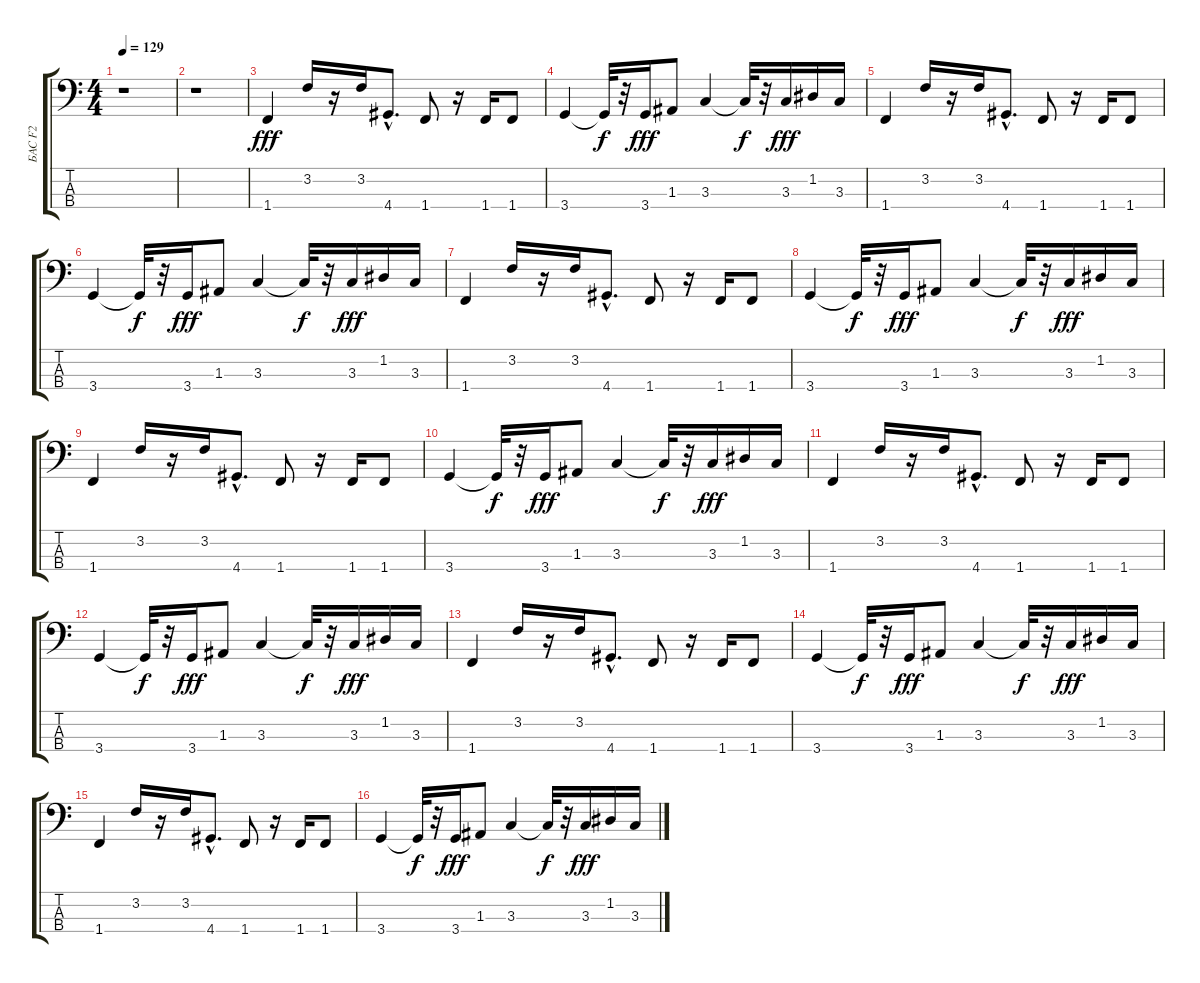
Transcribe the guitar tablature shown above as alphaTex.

\track ("БАС F2" "БАС F2") {instrument synthbass2}
\staff {score tabs}
\tuning (G2 D2 A1 E1) {hide}
\ts (4 4)
\tempo 129
\clef f4
\ks c
r.1{dy fff instrument synthbass2} |
r.1 |
1.4.4 3.2.16 r.16 3.2.16 4.4{hac}.8{d} 1.4.8 r.16 1.4.16 1.4.8 |
3.4.4 3.4{t}.32{dy f} r.32 3.4.16{dy fff} 1.3.8 3.3.4 3.3{t}.32{dy f} r.32 3.3.16{dy fff} 1.2.16 3.3.16 |
1.4.4 3.2.16 r.16 3.2.16 4.4{hac}.8{d} 1.4.8 r.16 1.4.16 1.4.8 |
3.4.4 3.4{t}.32{dy f} r.32 3.4.16{dy fff} 1.3.8 3.3.4 3.3{t}.32{dy f} r.32 3.3.16{dy fff} 1.2.16 3.3.16 |
1.4.4 3.2.16 r.16 3.2.16 4.4{hac}.8{d} 1.4.8 r.16 1.4.16 1.4.8 |
3.4.4 3.4{t}.32{dy f} r.32 3.4.16{dy fff} 1.3.8 3.3.4 3.3{t}.32{dy f} r.32 3.3.16{dy fff} 1.2.16 3.3.16 |
1.4.4 3.2.16 r.16 3.2.16 4.4{hac}.8{d} 1.4.8 r.16 1.4.16 1.4.8 |
3.4.4 3.4{t}.32{dy f} r.32 3.4.16{dy fff} 1.3.8 3.3.4 3.3{t}.32{dy f} r.32 3.3.16{dy fff} 1.2.16 3.3.16 |
1.4.4 3.2.16 r.16 3.2.16 4.4{hac}.8{d} 1.4.8 r.16 1.4.16 1.4.8 |
3.4.4 3.4{t}.32{dy f} r.32 3.4.16{dy fff} 1.3.8 3.3.4 3.3{t}.32{dy f} r.32 3.3.16{dy fff} 1.2.16 3.3.16 |
1.4.4 3.2.16 r.16 3.2.16 4.4{hac}.8{d} 1.4.8 r.16 1.4.16 1.4.8 |
3.4.4 3.4{t}.32{dy f} r.32 3.4.16{dy fff} 1.3.8 3.3.4 3.3{t}.32{dy f} r.32 3.3.16{dy fff} 1.2.16 3.3.16 |
1.4.4 3.2.16 r.16 3.2.16 4.4{hac}.8{d} 1.4.8 r.16 1.4.16 1.4.8 |
3.4.4 3.4{t}.32{dy f} r.32 3.4.16{dy fff} 1.3.8 3.3.4 3.3{t}.32{dy f} r.32 3.3.16{dy fff} 1.2.16 3.3.16
